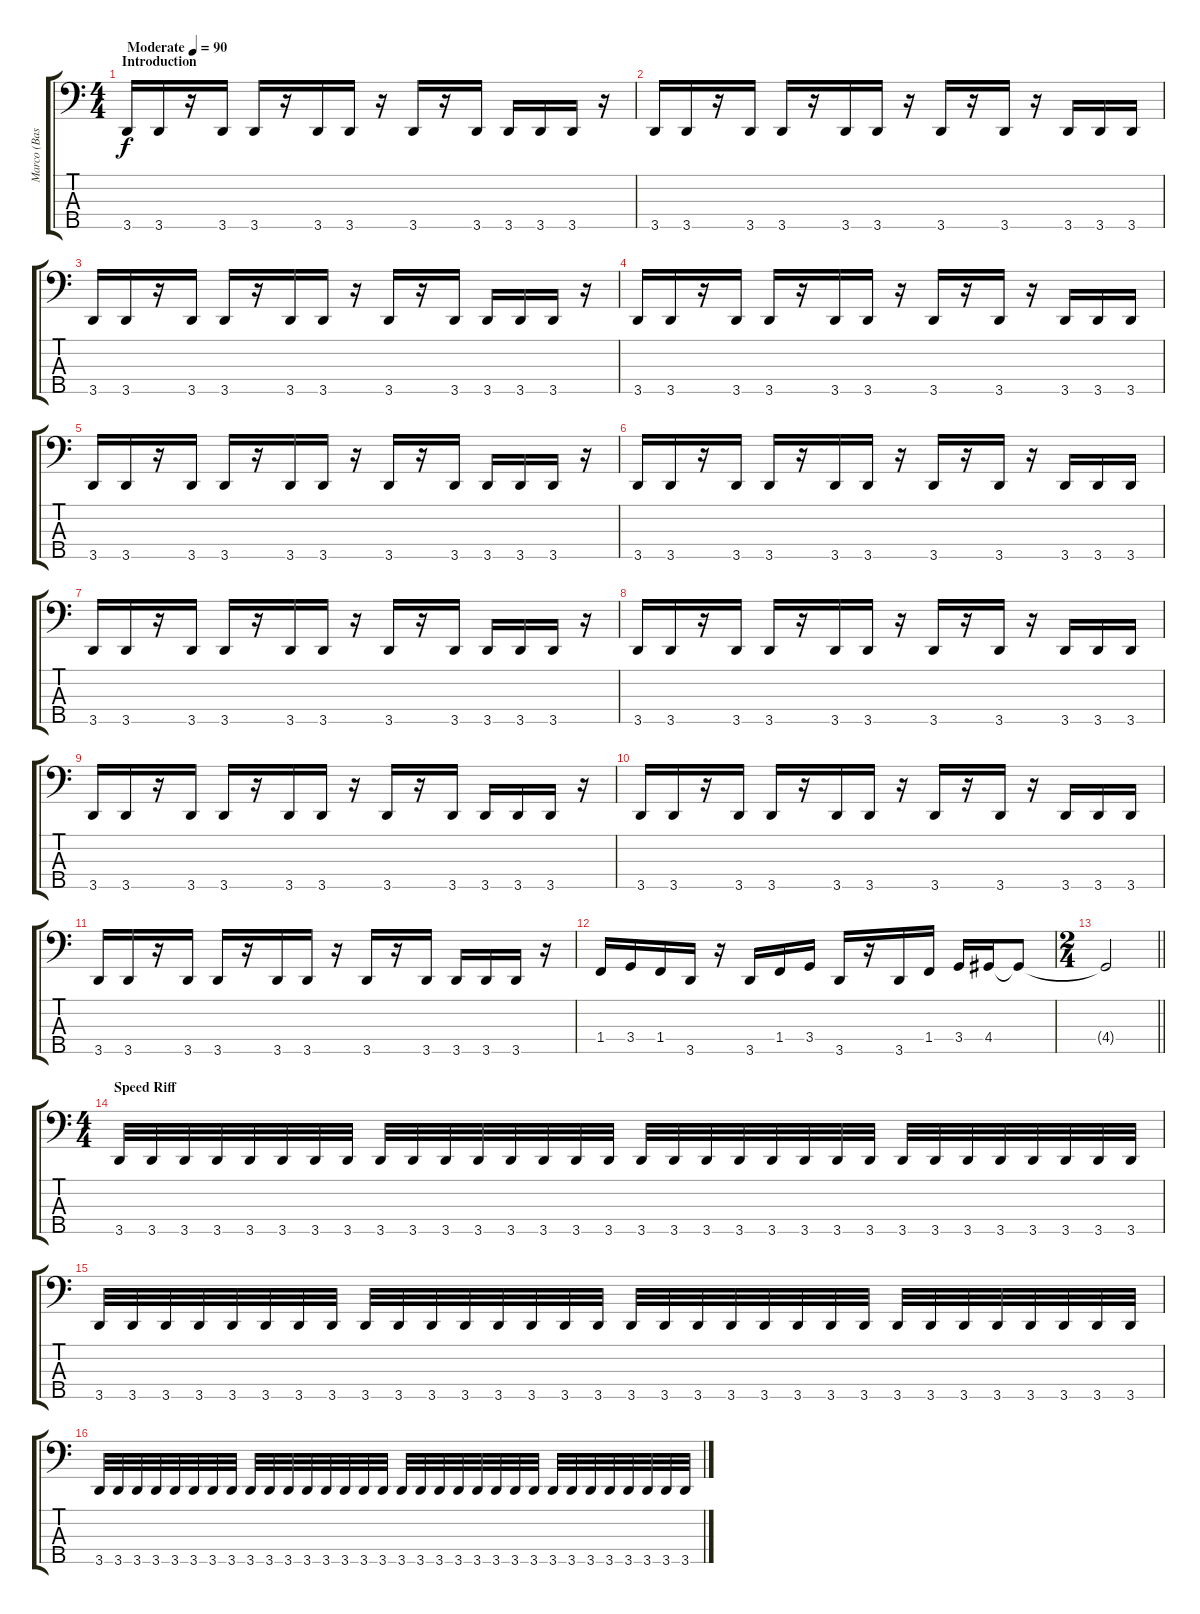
\track ("Marco (Bass - BEADG)" "Marco (Bas") {instrument electricbasspick}
\staff {score tabs}
\tuning (G2 D2 A1 E1 B0) {hide}
\ts (4 4)
\section ("" "Introduction ")
\tempo (90 "Moderate")
\clef f4
\ks c
3.5.16{dy f instrument electricbasspick} 3.5.16 r.16 3.5.16 3.5.16 r.16 3.5.16 3.5.16 r.16 3.5.16 r.16 3.5.16 3.5.16 3.5.16 3.5.16 r.16 |
3.5.16 3.5.16 r.16 3.5.16 3.5.16 r.16 3.5.16 3.5.16 r.16 3.5.16 r.16 3.5.16 r.16 3.5.16 3.5.16 3.5.16 |
3.5.16 3.5.16 r.16 3.5.16 3.5.16 r.16 3.5.16 3.5.16 r.16 3.5.16 r.16 3.5.16 3.5.16 3.5.16 3.5.16 r.16 |
3.5.16 3.5.16 r.16 3.5.16 3.5.16 r.16 3.5.16 3.5.16 r.16 3.5.16 r.16 3.5.16 r.16 3.5.16 3.5.16 3.5.16 |
3.5.16 3.5.16 r.16 3.5.16 3.5.16 r.16 3.5.16 3.5.16 r.16 3.5.16 r.16 3.5.16 3.5.16 3.5.16 3.5.16 r.16 |
3.5.16 3.5.16 r.16 3.5.16 3.5.16 r.16 3.5.16 3.5.16 r.16 3.5.16 r.16 3.5.16 r.16 3.5.16 3.5.16 3.5.16 |
3.5.16 3.5.16 r.16 3.5.16 3.5.16 r.16 3.5.16 3.5.16 r.16 3.5.16 r.16 3.5.16 3.5.16 3.5.16 3.5.16 r.16 |
3.5.16 3.5.16 r.16 3.5.16 3.5.16 r.16 3.5.16 3.5.16 r.16 3.5.16 r.16 3.5.16 r.16 3.5.16 3.5.16 3.5.16 |
3.5.16 3.5.16 r.16 3.5.16 3.5.16 r.16 3.5.16 3.5.16 r.16 3.5.16 r.16 3.5.16 3.5.16 3.5.16 3.5.16 r.16 |
3.5.16 3.5.16 r.16 3.5.16 3.5.16 r.16 3.5.16 3.5.16 r.16 3.5.16 r.16 3.5.16 r.16 3.5.16 3.5.16 3.5.16 |
3.5.16 3.5.16 r.16 3.5.16 3.5.16 r.16 3.5.16 3.5.16 r.16 3.5.16 r.16 3.5.16 3.5.16 3.5.16 3.5.16 r.16 |
1.4.16 3.4.16 1.4.16 3.5.16 r.16 3.5.16 1.4.16 3.4.16 3.5.16 r.16 3.5.16 1.4.16 3.4.16{volume 10} 4.4.16 4.4{t}.8 |
\ts (2 4)
\barLineRight lightlight
4.4{t}.2{volume 14} |
\ts (4 4)
\section ("" "Speed Riff")
3.5.32 3.5.32 3.5.32 3.5.32 3.5.32 3.5.32 3.5.32 3.5.32 3.5.32 3.5.32 3.5.32 3.5.32 3.5.32 3.5.32 3.5.32 3.5.32 3.5.32 3.5.32 3.5.32 3.5.32 3.5.32 3.5.32 3.5.32 3.5.32 3.5.32 3.5.32 3.5.32 3.5.32 3.5.32 3.5.32 3.5.32 3.5.32 |
3.5.32 3.5.32 3.5.32 3.5.32 3.5.32 3.5.32 3.5.32 3.5.32 3.5.32 3.5.32 3.5.32 3.5.32 3.5.32 3.5.32 3.5.32 3.5.32 3.5.32 3.5.32 3.5.32 3.5.32 3.5.32 3.5.32 3.5.32 3.5.32 3.5.32 3.5.32 3.5.32 3.5.32 3.5.32 3.5.32 3.5.32 3.5.32 |
3.5.32 3.5.32 3.5.32 3.5.32 3.5.32 3.5.32 3.5.32 3.5.32 3.5.32 3.5.32 3.5.32 3.5.32 3.5.32 3.5.32 3.5.32 3.5.32 3.5.32 3.5.32 3.5.32 3.5.32 3.5.32 3.5.32 3.5.32 3.5.32 3.5.32 3.5.32 3.5.32 3.5.32 3.5.32 3.5.32 3.5.32 3.5.32
